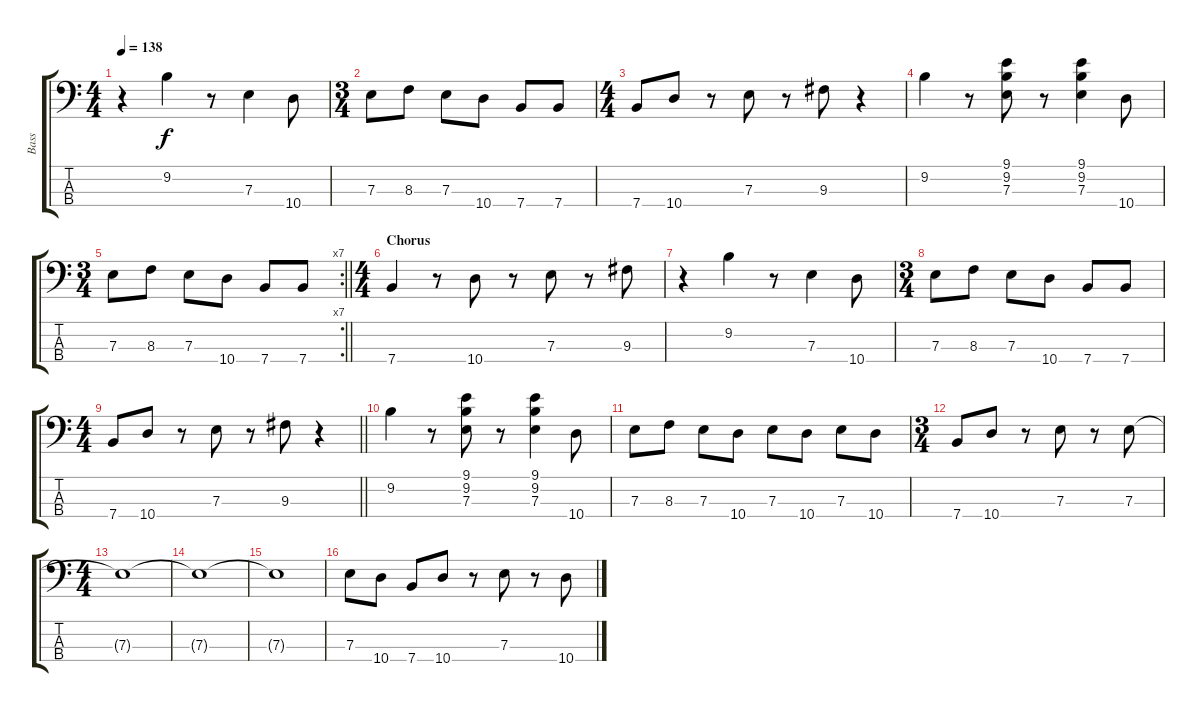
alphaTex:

\track ("Bass" "Bass") {instrument electricbassfinger}
\staff {score tabs}
\tuning (G2 D2 A1 E1) {hide}
\ts (4 4)
\tempo 138
\clef f4
\ks c
r.4{dy f} 9.2.4 r.8 7.3.4 10.4.8 |
\ts (3 4)
7.3.8 8.3.8 7.3.8 10.4.8 7.4.8 7.4.8 |
\ts (4 4)
7.4.8 10.4.8 r.8 7.3.8 r.8 9.3.8 r.4 |
9.2.4 r.8 (9.1 9.2 7.3).8 r.8 (9.1 9.2 7.3).4 10.4.8 |
\rc 7
\ts (3 4)
\barLineRight lightlight
7.3.8 8.3.8 7.3.8 10.4.8 7.4.8 7.4.8 |
\ts (4 4)
\section ("" "Chorus")
7.4.4 r.8 10.4.8 r.8 7.3.8 r.8 9.3.8 |
r.4 9.2.4 r.8 7.3.4 10.4.8 |
\ts (3 4)
7.3.8 8.3.8 7.3.8 10.4.8 7.4.8 7.4.8 |
\ts (4 4)
\barLineRight lightlight
7.4.8 10.4.8 r.8 7.3.8 r.8 9.3.8 r.4 |
9.2.4 r.8 (9.1 9.2 7.3).8 r.8 (9.1 9.2 7.3).4 10.4.8 |
7.3.8 8.3.8 7.3.8 10.4.8 7.3.8 10.4.8 7.3.8 10.4.8 |
\ts (3 4)
7.4.8 10.4.8 r.8 7.3.8 r.8 7.3.8 |
\ts (4 4)
7.3{t}.1 |
7.3{t}.1 |
7.3{t}.1 |
7.3.8 10.4.8 7.4.8 10.4.8 r.8 7.3.8 r.8 10.4.8
